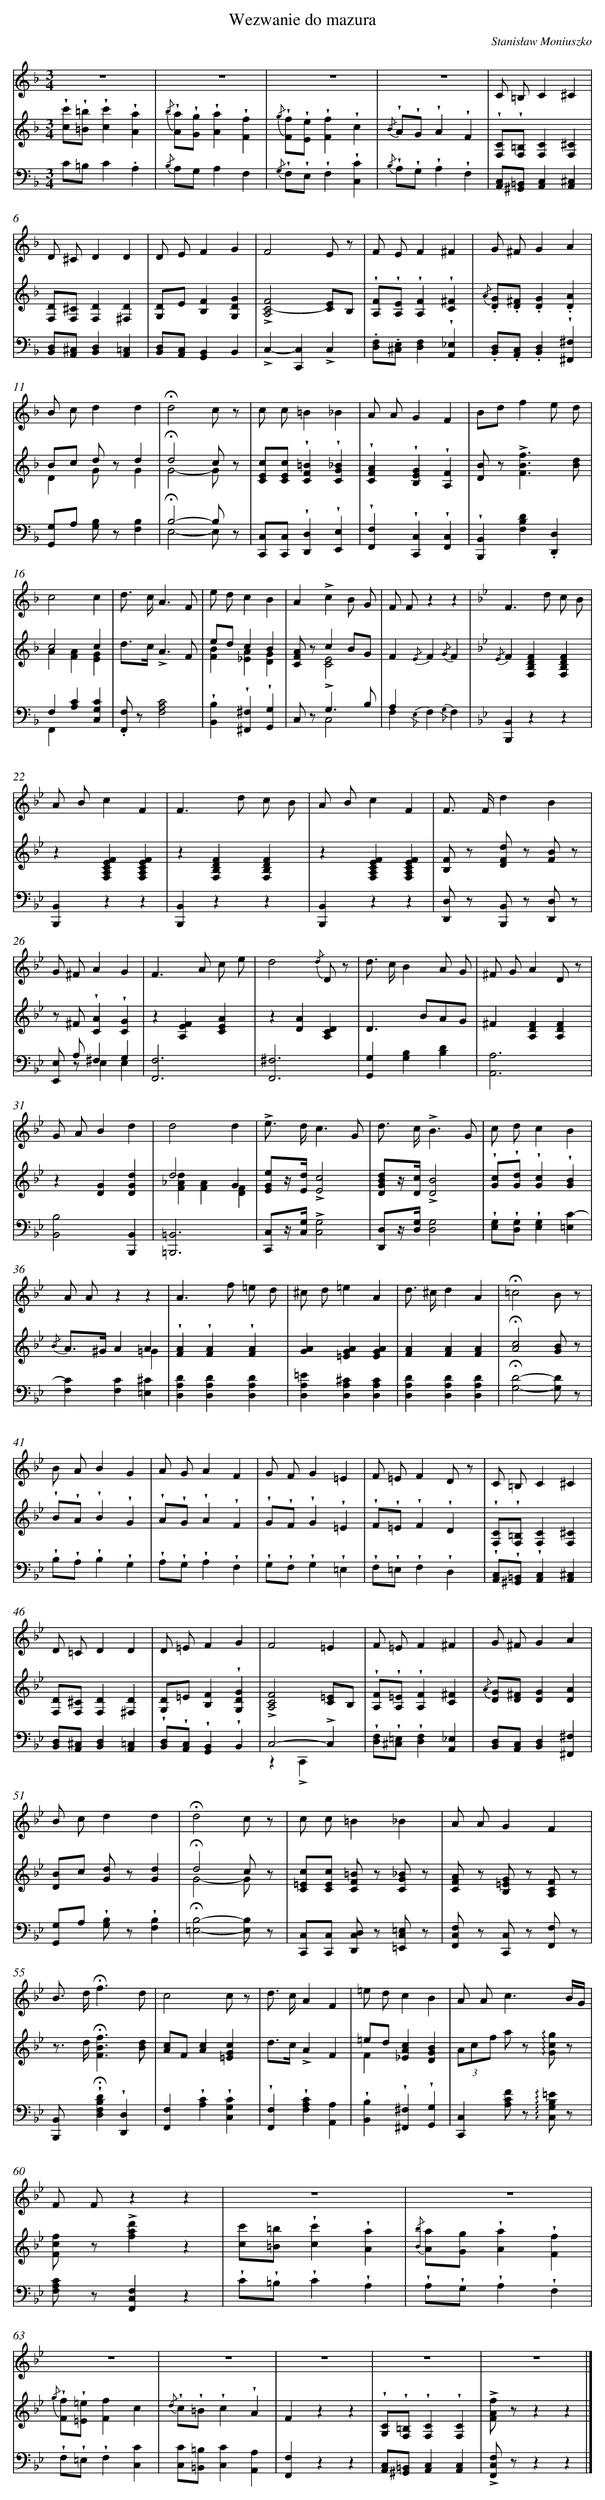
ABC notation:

X:1
T: Wezwanie do mazura
C: Stanisław Moniuszko
L: 1/4
M: 3/4
V: 1 clef=treble
V: 2 clef=treble
V: 3 clef=bass
K: F
[V:1] z3 |
[V:2] !wedge![c/c'/]!wedge![=B/=b/]!wedge![cc']!wedge![Aa] |
[V:3] C/=B,/C.A, |
[V:1] z3 |
[V:2] {/b} !wedge![A/a/]!wedge![G/g/]!wedge![Aa]!wedge![Ff] |
[V:3] {/B,} A,/G,/A,F, |
[V:1] z3 |
[V:2] {/g} !wedge![F/f/]!wedge![E/e/]!wedge![Ff]!wedge!c |
[V:3] {/G,} !wedge!F,/!wedge!E,/!wedge!F,!wedge![C,C] |
[V:1] z3 |
[V:2] {/B} !wedge!A/!wedge!G/!wedge!A!wedge!F |
[V:3] {/B,} !wedge!A,/!wedge!G,/!wedge!A,!wedge!F, |
[V:1] C/ =B,/C^C |
[V:2] !wedge![F,/C/]!wedge![F,/=B,/][F,C][F,^C] |
[V:3] [A,,/C,/][^G,,/=B,,/][A,,C,][A,,^C,] |
[V:1] D/ ^C/DD |
[V:2] [F,/D/][F,/^C/][F,D][^F,D] |
[V:3] [B,,/D,/][A,,/^C,/][B,,D,][A,,=C,] |
[V:1] D/ E/FG |
[V:2] [G,/D/]E/[B,F][G,DG] |
[V:3] [B,,/D,/][A,,/C,/][G,,B,,]B,, |
[V:1] F2E/ z/ |
[V:2] !accent![A,2C2-F2][C/E/]B,/ |
[V:3] !accent!C,-[C,,C,]!accent!C, |
[V:1] F/ E/F^F |
[V:2] !wedge![A,/F/]!wedge![A,/E/]!wedge![A,F]!wedge![C^F] |
[V:3] .[D,/F,/].[^C,/E,/][D,F,]!wedge![A,,_E,] |
[V:1] G/ ^F/GA |
[V:2] {/A} .[D/G/].[D/^F/].[DG].[DA] |
[V:3] .[B,,/D,/].[A,,/C,/].[B,,D,]!wedge![^F,,^F,] |
[V:1] B/ c/dd |
[V:2] B/c/ d/ z/d & DG/ x/G |
[V:3] [G,,/G,/]A,/ [G,/B,/] z/[F,B,] |
[V:1] !fermata!d2c/ z/ |
[V:2] !fermata!d2c/ z/ & G2-G/ x/ |
[V:3] !fermata!B,2-B,/ z/ & E,2-E,/ x/ |
[V:1] c/ c/=B_B |
[V:2] [C/E/c/][C/E/c/]!wedge![CF=B]!wedge![CG_B] |
[V:3] [C,,/C,/][C,,/C,/]!wedge![D,,D,]!wedge![E,,E,] |
[V:1] A/ A/GF |
[V:2] !wedge![CFA]!wedge![B,EG]!wedge![A,F] |
[V:3] !wedge![F,,F,]!wedge![C,,C,]!wedge![F,,C,] |
[V:1] B/d/fe/ d/ |
[V:2] [D/B/] z<!accent![FBf][B/d/] |
[V:3] !wedge![B,,,B,,][F,B,D].[D,,D,] |
[V:1] c2c |
[V:2] c2c & A[FA][EG] |
[V:3] F,[A,C][C,G,C] & F,,xx |
[V:1] d/> c/A3/F/ |
[V:2] d/>c/!accent!A3/F/ |
[V:3] .[F,,/F,/] z/[F,2A,2C2] |
[V:1] e/ d/cB |
[V:2] e/d/cB & [FB][_EA][DG] |
[V:3] !wedge![B,,B,]!wedge![^F,,^F,]!wedge![G,,G,] |
[V:1] A!accent!cB/ G/ |
[V:2] [F/A/C/] z/cB/G/ & x/ x/[C2E2] |
[V:3] C,/ z<!accent!G,B,/ & xC,2 |
[V:1] F/ F/zz |
[V:2] F{/E}F{/G}F |
[V:3] A,x2 & F,{/E,}F,{/G,}F, |
[V:1]  [K:Bb] F>d c/ B/ |
[V:2]  [K:Bb] {/E}F[F,B,DF][F,B,DF] |
[V:3]  [K:Bb] [B,,,B,,]zz |
[V:1] A/ B/cF |
[V:2] z[F,A,CEF][F,A,CEF] |
[V:3] [B,,,B,,]zz |
[V:1] F>d c/ B/ |
[V:2] z[F,B,DF][F,B,DF] |
[V:3] [B,,,B,,]zz |
[V:1] A/ B/cF |
[V:2] z[F,A,CEF][F,A,CEF] |
[V:3] [B,,,B,,]zz |
[V:1] F/> F/dB |
[V:2] [B,/F/] z/ [D/F/d/] z/ [F/B/] z/ |
[V:3] [D,,/D,/] z/ [B,,,/B,,/] z/ [D,,/D,/] z/ |
[V:1] G/ ^F/AG |
[V:2] z/ ^F/!wedge![CA]!wedge![CG] |
[V:3] [E,/E,,/] A,/^F,G, & x/ z/E,E, |
[V:1] F>A c/ e/ |
[V:2] z[A,EF][CEA] |
[V:3] [F,,3F,3] |
[V:1] d2{/d} D/ z/ |
[V:2] z[DA][A,CD] |
[V:3] [F,,3^F,3] |
[V:1] d/> c/BA/ G/ |
[V:2] D>BA/G/ |
[V:3] [G,,G,][G,B,][B,D] |
[V:1] ^F/ G/AD/ z/ |
[V:2] ^F[A,DF][A,DF] |
[V:3] [A,3A,,3] |
[V:1] G/ A/Bd |
[V:2] z[DG][DGd] |
[V:3] [B,,2B,2][B,,,B,,] |
[V:1] d2d |
[V:2] d2G & [F_Ad][FA][DF] |
[V:3] [=B,,,3=B,,3] |
[V:1] !accent!e/> d/c3/G/ |
[V:2] [E/G/e/]z//[E//d//]!accent![E2c2] |
[V:3] [C,,/C,/]z//[C,//G,//]!accent![C,2G,2] |
[V:1] d/> c/!accent!B3/G/ |
[V:2] [D/G/B/d/]z//[D//c//]!accent![D2B2] |
[V:3] [D,,/D,/]z//[D,//G,//][D,2G,2] |
[V:1] c/ d/cB |
[V:2] !wedge![G/c/]!wedge![G/d/]!wedge![Gc]!wedge![GB] |
[V:3] !wedge![E,/G,/]!wedge![D,/G,/]!wedge![E,G,][=E,C-] |
[V:1] A/ A/zz |
[V:2] {/B} A/>^G/AA & x2=G |
[V:3] [F,C][F,C][=E,^C] |
[V:1]  [K:Bb] A>f =e/ d/ |
[V:2]  [K:Bb] !wedge![FA]!wedge![FA]!wedge![FA] |
[V:3]  [K:Bb] [D,A,D][D,A,D][D,A,D] |
[V:1] ^c/ d/=eA |
[V:2] [GA][=EGA][EGA] |
[V:3] [D,A,=E][D,A,^C][D,A,C] |
[V:1] d/> ^c/dA |
[V:2] [FA][FA][FA] |
[V:3] [D,A,D][D,A,D][D,A,D] |
[V:1] !fermata!=c2B/ z/ |
[V:2] !fermata![A2c2][G/B/] z/ |
[V:3] !fermata![G,2D2]-[G,/D/] z/ |
[V:1] B/ A/BG |
[V:2] !wedge!B/!wedge!A/!wedge!B!wedge!G |
[V:3] !wedge!B,/!wedge!A,/!wedge!B,!wedge!G, |
[V:1] A/ G/AF |
[V:2] !wedge!A/!wedge!G/!wedge!A!wedge!F |
[V:3] !wedge!A,/!wedge!G,/!wedge!A,!wedge!F, |
[V:1] G/ F/G=E |
[V:2] !wedge!G/!wedge!F/!wedge!G!wedge!=E |
[V:3] !wedge!G,/!wedge!F,/!wedge!G,!wedge!=E, |
[V:1] F/ =E/FD/ z/ |
[V:2] !wedge!F/!wedge!=E/!wedge!F!wedge!D |
[V:3] !wedge!F,/!wedge!=E,/!wedge!F,!wedge!D, |
[V:1] C/ =B,/C^C |
[V:2] !wedge![F,/C/]!wedge![F,/=B,/][F,C][F,^C] |
[V:3] !wedge![A,,/C,/]!wedge![^G,,/=B,,/]!wedge![A,,C,][A,,^C,] |
[V:1] D/ =C/DD |
[V:2] [F,/D/][F,/^C/][F,D][^F,D] |
[V:3] [B,,/D,/][A,,/^C,/][B,,D,][A,,=C,] |
[V:1] D/ =E/FG |
[V:2] [G,/D/]=E/[B,F]!wedge![G,DG] |
[V:3] !wedge![B,,/D,/]!wedge![A,,/C,/]!wedge![G,,B,,]!wedge!B,, |
[V:1] F2=E |
[V:2] !accent![A,2C2F2][C/=E/]B,/ |
[V:3] C,2-!accent!C, & z!accent!C,,x |
[V:1] F/ =E/F^F |
[V:2] !wedge![A,/F/]!wedge![A,/=E/]!wedge![A,F][C^F] |
[V:3] !wedge![D,/F,/]!wedge![^C,/=E,/]!wedge![D,F,][A,,_E,] |
[V:1] G/ ^F/GA |
[V:2] {/A} [D/G/][D/^F/][DG][DA] |
[V:3] [B,,/D,/][A,,/C,/][B,,D,][^F,,^F,] |
[V:1] B/ c/dd |
[V:2] [D/B/]c/ [G/d/] z/[Gd] |
[V:3] [G,,/G,/]A,/ !wedge![G,/B,/] z/!wedge![F,B,] |
[V:1] !fermata!d2c/ z/ |
[V:2] !fermata!d2c/ z/ & G2-G/ x/ |
[V:3] !fermata![=E,2B,2]-[E,/B,/] z/ |
[V:1] c/ c/=B_B |
[V:2] [C/=E/c/][C/E/c/] [C/F/=B/] z/ [C/G/_B/] z/ |
[V:3] [C,,/C,/][C,,/C,/] [D,,/C,/D,/] z/ [=E,,/C,/=E,/] z/ |
[V:1] A/ A/GF |
[V:2] [C/F/A/] z/ [B,/=E/G/] z/ [A,/C/F/] z/ |
[V:3] [F,,/C,/F,/] z/ [C,,/C,/] z/ [F,,/F,/] z/ |
[V:1] B/> d/!fermata!f3/d/ |
[V:2] z/> d/!fermata![F3/B3/f3/][B/d/] |
[V:3] [B,,,/B,,/] x/!wedge!!fermata![D,F,B,D]!wedge![D,,D,] |
[V:1] c2c/ z/ |
[V:2] [A/c/]F/[Ac][=EGc] |
[V:3] [F,,F,]!wedge![A,C]!wedge![C,G,C] |
[V:1] d/> c/AF |
[V:2] d/>c/!accent!AF |
[V:3] !wedge![F,,F,]!wedge![F,A,C][A,,A,] |
[V:1] =e/ d/cB |
[V:2] =e/d/[_EAc][DGB] & Fxx |
[V:3] !wedge![B,,B,]!wedge![^F,,^F,]!wedge![G,,G,] |
[V:1] A/ A<cB//G// |
[V:2] (3A/c/f/ a/ z/ !arpeggio![G/c/g/] z/ |
[V:3] [C,,C,][A,/C/F/] z/ !arpeggio![C,/G,/B,/=E/] z/ |
[V:1] F/ F/zz |
[V:2] [F/c/f/] z/!accent![fad']z |
[V:3] [F,/A,/C/] z/[F,,C,F,]z |
[V:1] z3 |
[V:2] [c/c'/][=B/=b/]!wedge![cc']!wedge![Aa] |
[V:3] !wedge!C/!wedge!=B,/!wedge!C!wedge!A, |
[V:1] z3 |
[V:2] {/[Bb]} [A/a/][G/g/]!wedge![Aa]!wedge![Ff] |
[V:3] !wedge!A,/!wedge!G,/!wedge!A,!wedge!F, |
[V:1] z3 |
[V:2] {/g} !wedge![F/f/]!wedge![=E/=e/][Ff]c |
[V:3] !wedge!F,/!wedge!=E,/!wedge!F,[C,C] |
[V:1] z3 |
[V:2] {/d} !wedge!c/!wedge!=B/!wedge!c!wedge!A |
[V:3] [C,/C/][=B,,/=B,/][C,C][A,,A,] |
[V:1] z3 |
[V:2] Fzz |
[V:3] [F,,F,]zz |
[V:1] z3 |
[V:2] !wedge![G,/C/]!wedge![F,/=B,/]!wedge![F,C]!wedge![F,C] |
[V:3] [A,,/C,/][^G,,/=B,,/][A,,C,][A,,C,] |
[V:1] z3 |]
[V:2] !accent![F/A/f/] z/zz |]
[V:3] !accent![F,,/C,/F,/] z/zz |]
